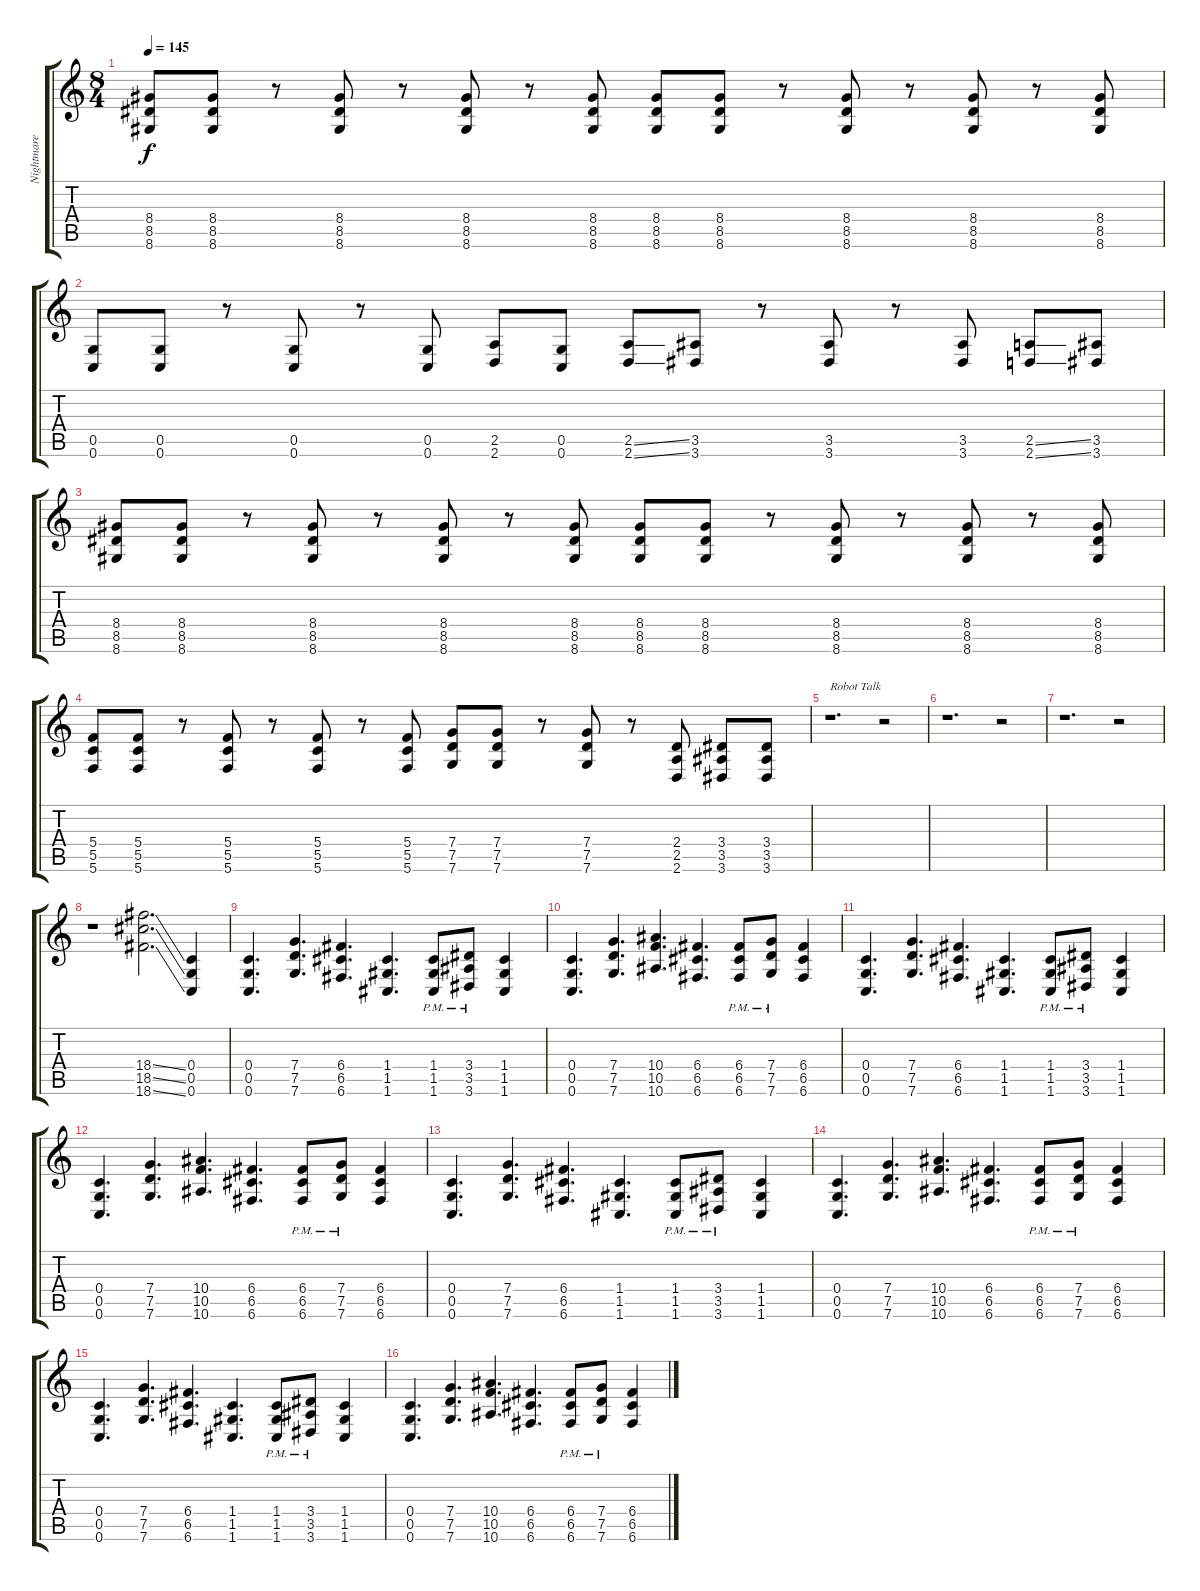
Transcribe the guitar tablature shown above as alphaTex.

\track ("Nightmare Industries" "Nightmare ") {instrument distortionguitar}
\staff {score tabs}
\tuning (D4 A3 F3 C3 G2 C2) {hide}
\ts (8 4)
\tempo 145
\clef g2
\ks c
(8.4 8.5 8.6).8{dy f} (8.4 8.5 8.6).8 r.8 (8.4 8.5 8.6).8 r.8 (8.4 8.5 8.6).8 r.8 (8.4 8.5 8.6).8 (8.4 8.5 8.6).8 (8.4 8.5 8.6).8 r.8 (8.4 8.5 8.6).8 r.8 (8.4 8.5 8.6).8 r.8 (8.4 8.5 8.6).8 |
(0.5 0.6).8 (0.5 0.6).8 r.8 (0.5 0.6).8 r.8 (0.5 0.6).8 (2.5 2.6).8 (0.5 0.6).8 (2.5{ss} 2.6{ss}).8 (3.5 3.6).8 r.8 (3.5 3.6).8 r.8 (3.5 3.6).8 (2.5{ss} 2.6{ss}).8 (3.5 3.6).8 |
(8.4 8.5 8.6).8 (8.4 8.5 8.6).8 r.8 (8.4 8.5 8.6).8 r.8 (8.4 8.5 8.6).8 r.8 (8.4 8.5 8.6).8 (8.4 8.5 8.6).8 (8.4 8.5 8.6).8 r.8 (8.4 8.5 8.6).8 r.8 (8.4 8.5 8.6).8 r.8 (8.4 8.5 8.6).8 |
(5.4 5.5 5.6).8 (5.4 5.5 5.6).8 r.8 (5.4 5.5 5.6).8 r.8 (5.4 5.5 5.6).8 r.8 (5.4 5.5 5.6).8 (7.4 7.5 7.6).8 (7.4 7.5 7.6).8 r.8 (7.4 7.5 7.6).8 r.8 (2.4 2.5 2.6).8 (3.4 3.5 3.6).8 (3.4 3.5 3.6).8 |
r.1{d txt "Robot Talk"} r.2 |
r.1{d} r.2 |
r.1{d} r.2 |
r.1 (18.4{ss} 18.5{ss} 18.6{ss}).2{d} (0.4 0.5 0.6).4 |
(0.4 0.5 0.6).4{d} (7.4 7.5 7.6).4{d} (6.4 6.5 6.6).4{d} (1.4 1.5 1.6).4{d} (1.4{pm} 1.5{pm} 1.6{pm}).8 (3.4{pm} 3.5{pm} 3.6{pm}).8 (1.4 1.5 1.6).4 |
(0.4 0.5 0.6).4{d} (7.4 7.5 7.6).4{d} (10.4 10.5 10.6).4{d} (6.4 6.5 6.6).4{d} (6.4{pm} 6.5{pm} 6.6{pm}).8 (7.4{pm} 7.5{pm} 7.6{pm}).8 (6.4 6.5 6.6).4 |
(0.4 0.5 0.6).4{d} (7.4 7.5 7.6).4{d} (6.4 6.5 6.6).4{d} (1.4 1.5 1.6).4{d} (1.4{pm} 1.5{pm} 1.6{pm}).8 (3.4{pm} 3.5{pm} 3.6{pm}).8 (1.4 1.5 1.6).4 |
(0.4 0.5 0.6).4{d} (7.4 7.5 7.6).4{d} (10.4 10.5 10.6).4{d} (6.4 6.5 6.6).4{d} (6.4{pm} 6.5{pm} 6.6{pm}).8 (7.4{pm} 7.5{pm} 7.6{pm}).8 (6.4 6.5 6.6).4 |
(0.4 0.5 0.6).4{d} (7.4 7.5 7.6).4{d} (6.4 6.5 6.6).4{d} (1.4 1.5 1.6).4{d} (1.4{pm} 1.5{pm} 1.6{pm}).8 (3.4{pm} 3.5{pm} 3.6{pm}).8 (1.4 1.5 1.6).4 |
(0.4 0.5 0.6).4{d} (7.4 7.5 7.6).4{d} (10.4 10.5 10.6).4{d} (6.4 6.5 6.6).4{d} (6.4{pm} 6.5{pm} 6.6{pm}).8 (7.4{pm} 7.5{pm} 7.6{pm}).8 (6.4 6.5 6.6).4 |
(0.4 0.5 0.6).4{d} (7.4 7.5 7.6).4{d} (6.4 6.5 6.6).4{d} (1.4 1.5 1.6).4{d} (1.4{pm} 1.5{pm} 1.6{pm}).8 (3.4{pm} 3.5{pm} 3.6{pm}).8 (1.4 1.5 1.6).4 |
(0.4 0.5 0.6).4{d} (7.4 7.5 7.6).4{d} (10.4 10.5 10.6).4{d} (6.4 6.5 6.6).4{d} (6.4{pm} 6.5{pm} 6.6{pm}).8 (7.4{pm} 7.5{pm} 7.6{pm}).8 (6.4 6.5 6.6).4
